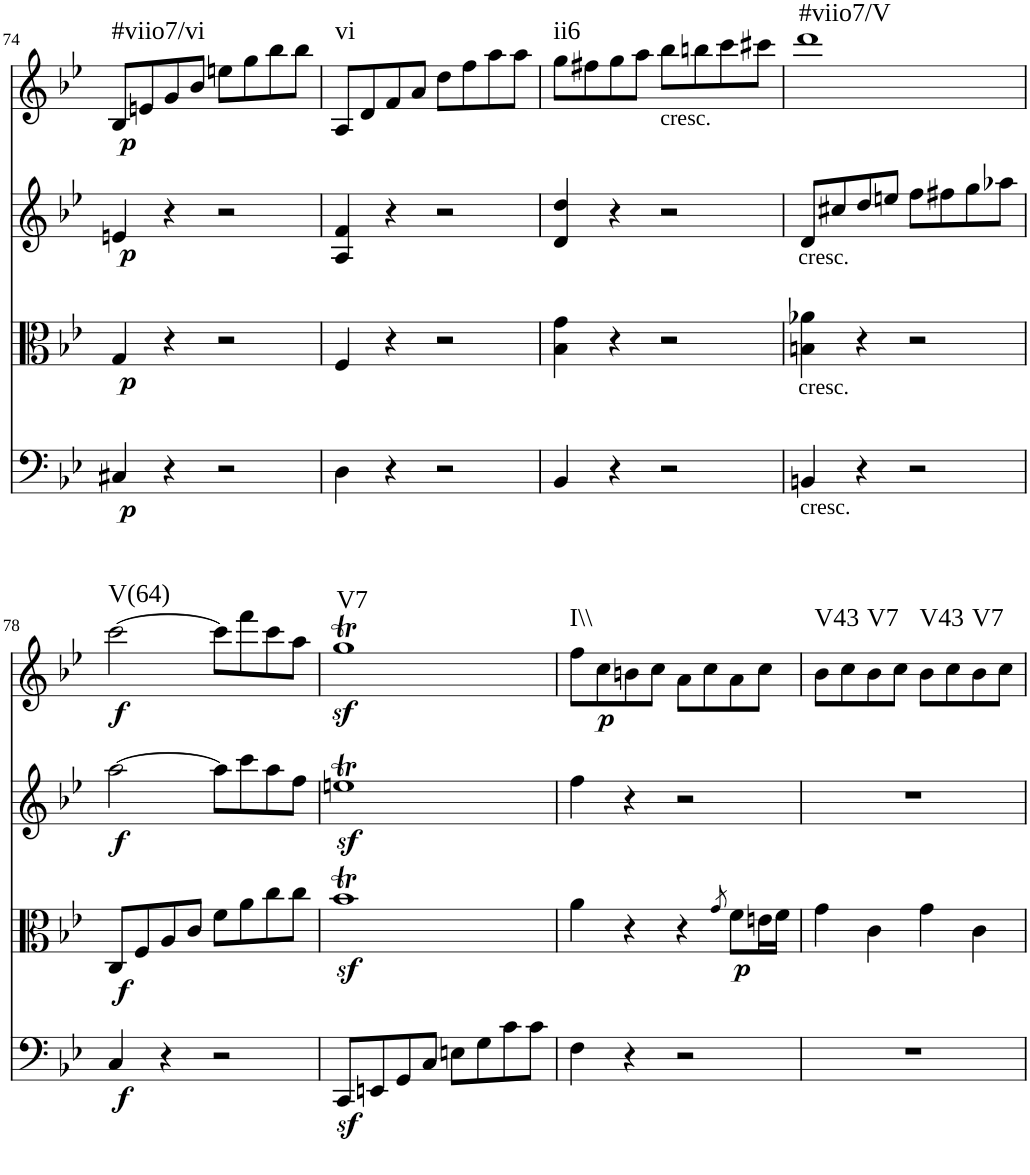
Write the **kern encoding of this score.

**kern	**dynam	**kern	**dynam	**kern	**dynam	**kern	**dynam	**harte
*part4	*part4	*part3	*part3	*part2	*part2	*part1	*part1	*part1
*staff4	*staff4	*staff3	*staff3	*staff2	*staff2	*staff1	*staff1	*
*I"Violoncello	*	*I"Viola	*	*I"Violin II	*	*I"Violin I	*	*
*I'Vc	*	*I'Vla	*	*I'Vln	*	*I'Vln	*	*
!!LO:PB:g=z
*clefF4	*	*clefC3	*	*clefG2	*	*clefG2	*	*
*k[b-e-]	*	*k[b-e-]	*	*k[b-e-]	*	*k[b-e-]	*	*
*B-:	*	*B-:	*	*B-:	*	*B-:	*	*
*M2/2	*	*M2/2	*	*M2/2	*	*M2/2	*	*
=74	=74	=74	=74	=74	=74	=74	=74	=74
!	!LO:DY:b	!	!LO:DY:b	!	!LO:DY:b	!	!LO:DY:b	!LO:H:kt=#viio7/vi
4C#X/	p	4G/	p	4en/	p	8B-/L	p	N
.	.	.	.	.	.	8en/	.	.
4r	.	4r	.	4r	.	8g/	.	.
.	.	.	.	.	.	8b-/J	.	.
2r	.	2r	.	2r	.	8een\L	.	.
.	.	.	.	.	.	8gg\	.	.
.	.	.	.	.	.	8bb-\	.	.
.	.	.	.	.	.	8bb-\J	.	.
=75	=75	=75	=75	=75	=75	=75	=75	=75
!	!	!	!	!	!	!	!	!LO:H:kt=vi
4D\	.	4F/	.	4A/ 4f/	.	8A/L	.	N
.	.	.	.	.	.	8d/	.	.
4r	.	4r	.	4r	.	8f/	.	.
.	.	.	.	.	.	8a/J	.	.
2r	.	2r	.	2r	.	8dd\L	.	.
.	.	.	.	.	.	8ff\	.	.
.	.	.	.	.	.	8aa\	.	.
.	.	.	.	.	.	8aa\J	.	.
=76	=76	=76	=76	=76	=76	=76	=76	=76
!	!	!	!	!	!	!	!	!LO:H:kt=ii6
4BB-/	.	4B-\ 4g\	.	4d/ 4dd/	.	8gg\L	.	N
.	.	.	.	.	.	8ff#X\	.	.
4r	.	4r	.	4r	.	8gg\	.	.
.	.	.	.	.	.	8aa\J	.	.
!	!	!	!	!	!	!LO:TX:b:t=cresc.	!	!
2r	.	2r	.	2r	.	8bb-\L	.	.
.	.	.	.	.	.	8bbn\	.	.
.	.	.	.	.	.	8ccc\	.	.
.	.	.	.	.	.	8ccc#X\J	.	.
=77	=77	=77	=77	=77	=77	=77	=77	=77
!	!	!	!	!LO:TX:b:t=cresc.	!	!	!	!
!	!	!LO:TX:b:t=cresc.	!	!	!	!	!	!
!LO:TX:b:t=cresc.	!	!	!	!	!	!	!	!LO:H:kt=#viio7/V
4BBn/	.	4Bn\ 4a-X\	.	8d/L	.	1ddd	.	N
.	.	.	.	8cc#X/	.	.	.	.
4r	.	4r	.	8dd/	.	.	.	.
.	.	.	.	8een/J	.	.	.	.
2r	.	2r	.	8ff\L	.	.	.	.
.	.	.	.	8ff#X\	.	.	.	.
.	.	.	.	8gg\	.	.	.	.
.	.	.	.	8aa-X\J	.	.	.	.
!!LO:LB:g=z
=78	=78	=78	=78	=78	=78	=78	=78	=78
!	!LO:DY:b	!	!LO:DY:b	!	!LO:DY:b	!	!LO:DY:b	!LO:H:kt=V(64)
4C/	f	8C/L	f	[2aa\	f	[2ccc\	f	N
.	.	8F/	.	.	.	.	.	.
4r	.	8A/	.	.	.	.	.	.
.	.	8c/J	.	.	.	.	.	.
2r	.	8f\L	.	8aa\L]	.	8ccc\L]	.	.
.	.	8a\	.	8ccc\	.	8fff\	.	.
.	.	8cc\	.	8aa\	.	8ccc\	.	.
.	.	8cc\J	.	8ff\J	.	8aa\J	.	.
=79	=79	=79	=79	=79	=79	=79	=79	=79
!	!	!	!	!	!	!	!LO:DY:b	!LO:H:kt=V7
8CCz</L	.	1b-z<T	.	1eenz<t	.	1ggT	sf	N
8EEn/	.	.	.	.	.	.	.	.
8GG/	.	.	.	.	.	.	.	.
8C/J	.	.	.	.	.	.	.	.
8En\L	.	.	.	.	.	.	.	.
8G\	.	.	.	.	.	.	.	.
8c\	.	.	.	.	.	.	.	.
8c\J	.	.	.	.	.	.	.	.
=80	=80	=80	=80	=80	=80	=80	=80	=80
!	!	!	!	!	!	!	!	!LO:H:kt=I\\
4F\	.	4a\	.	4ff\	.	8ff\L	.	N
!	!	!	!	!	!	!	!LO:DY:b	!
.	.	.	.	.	.	8cc\	p	.
4r	.	4r	.	4r	.	8bn\	.	.
.	.	.	.	.	.	8cc\J	.	.
2r	.	4r	.	2r	.	8a\L	.	.
.	.	.	.	.	.	8cc\	.	.
.	.	8qg/	.	.	.	.	.	.
!	!	!	!LO:DY:b	!	!	!	!	!
.	.	8f\L	p	.	.	8a\	.	.
.	.	16en\L	.	.	.	8cc\J	.	.
.	.	16f\JJ	.	.	.	.	.	.
=81	=81	=81	=81	=81	=81	=81	=81	=81
!	!	!	!	!	!	!	!	!LO:H:kt=V43
1r	.	4g\	.	1r	.	8b-\L	.	N
.	.	.	.	.	.	8cc\	.	.
!	!	!	!	!	!	!	!	!LO:H:kt=V7
.	.	4c\	.	.	.	8b-\	.	N
.	.	.	.	.	.	8cc\J	.	.
!	!	!	!	!	!	!	!	!LO:H:kt=V43
.	.	4g\	.	.	.	8b-\L	.	N
.	.	.	.	.	.	8cc\	.	.
!	!	!	!	!	!	!	!	!LO:H:kt=V7
.	.	4c\	.	.	.	8b-\	.	N
.	.	.	.	.	.	8cc\J	.	.
=	=	=	=	=	=	=	=	=
*-	*-	*-	*-	*-	*-	*-	*-	*-
